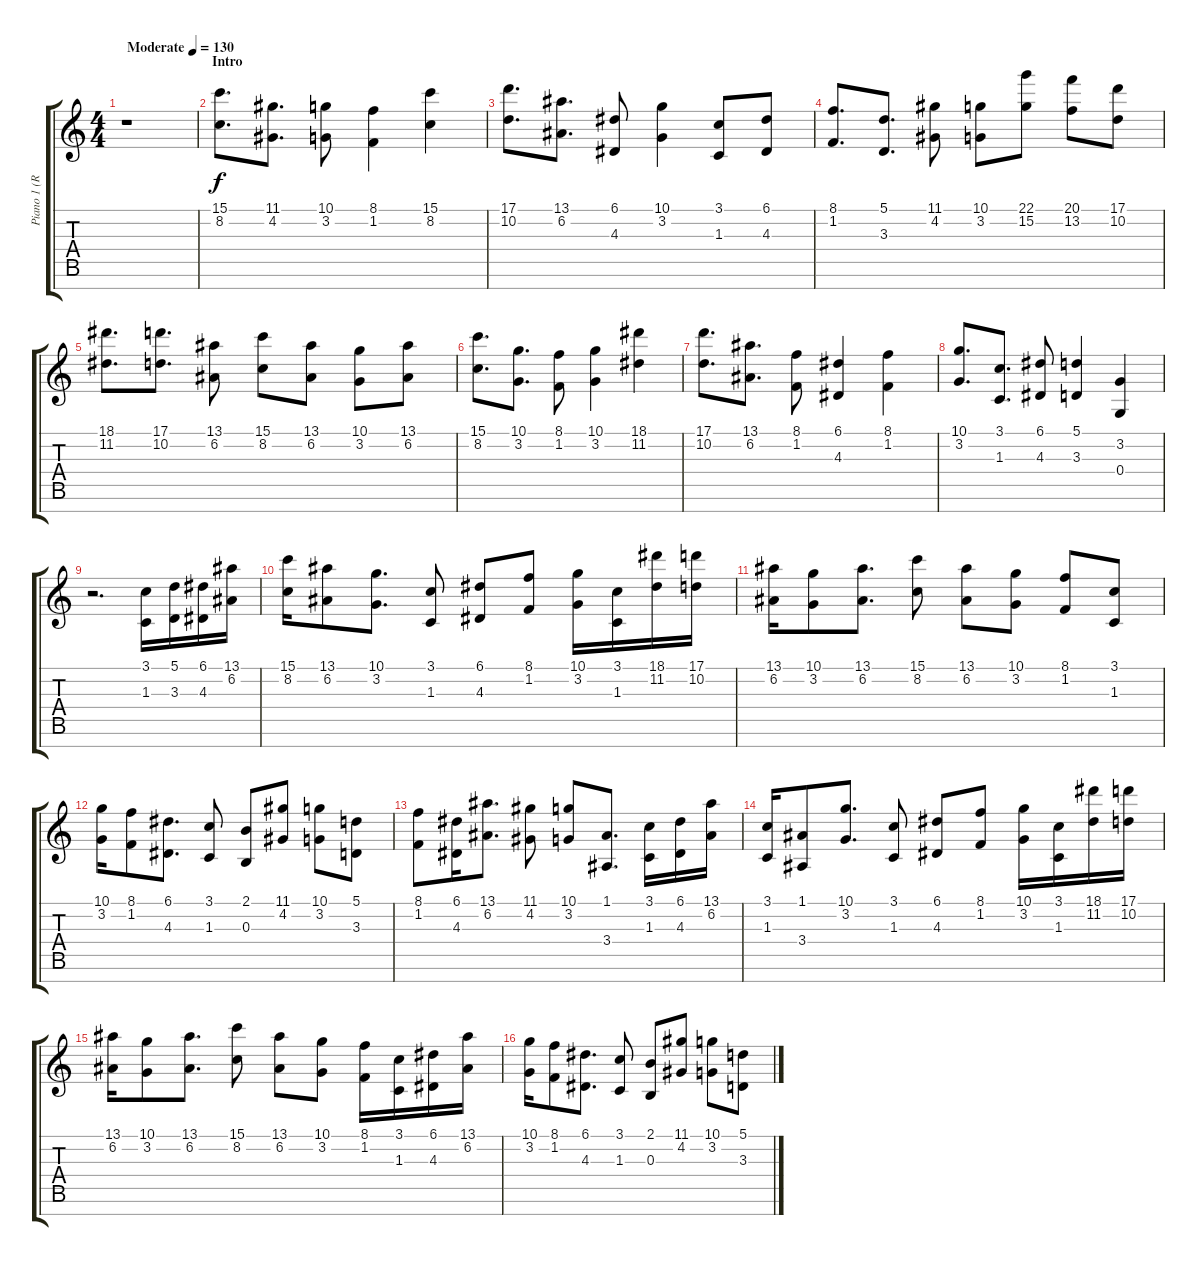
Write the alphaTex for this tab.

\track ("Piano 1 (R)" "Piano 1 (R") {instrument electricgrandpiano}
\staff {score tabs}
\tuning (A4 E4 B3 G3 D3 A2 E2) {hide}
\ts (4 4)
\tempo (130 "Moderate")
\clef g2
\ks c
r.1{dy f instrument electricgrandpiano} |
\section ("" "Intro")
(15.1 8.2).8{d} (11.1 4.2).8{d} (10.1 3.2).8 (8.1 1.2).4 (15.1 8.2).4 |
(17.1 10.2).8{d} (13.1 6.2).8{d} (6.1 4.3).8 (10.1 3.2).4 (3.1 1.3).8 (6.1 4.3).8 |
(8.1 1.2).8{d} (5.1 3.3).8{d} (11.1 4.2).8 (10.1 3.2).8 (22.1 15.2).8 (20.1 13.2).8 (17.1 10.2).8 |
(18.1 11.2).8{d} (17.1 10.2).8{d} (13.1 6.2).8 (15.1 8.2).8 (13.1 6.2).8 (10.1 3.2).8 (13.1 6.2).8 |
(15.1 8.2).8{d} (10.1 3.2).8{d} (8.1 1.2).8 (10.1 3.2).4 (18.1 11.2).4 |
(17.1 10.2).8{d} (13.1 6.2).8{d} (8.1 1.2).8 (6.1 4.3).4 (8.1 1.2).4 |
(10.1 3.2).8{d} (3.1 1.3).8{d} (6.1 4.3).8 (5.1 3.3).4 (3.2 0.4).4 |
r.2{d} (3.1 1.3).16 (5.1 3.3).16 (6.1 4.3).16 (13.1 6.2).16 |
(15.1 8.2).16 (13.1 6.2).8 (10.1 3.2).8{d} (3.1 1.3).8 (6.1 4.3).8 (8.1 1.2).8 (10.1 3.2).16 (3.1 1.3).16 (18.1 11.2).16 (17.1 10.2).16 |
(13.1 6.2).16 (10.1 3.2).8 (13.1 6.2).8{d} (15.1 8.2).8 (13.1 6.2).8 (10.1 3.2).8 (8.1 1.2).8 (3.1 1.3).8 |
(10.1 3.2).16 (8.1 1.2).8 (6.1 4.3).8{d} (3.1 1.3).8 (2.1 0.3).8 (11.1 4.2).8 (10.1 3.2).8 (5.1 3.3).8 |
(8.1 1.2).8 (6.1 4.3).16 (13.1 6.2).8{d} (11.1 4.2).8 (10.1 3.2).8 (1.1 3.4).8{d} (3.1 1.3).16 (6.1 4.3).16 (13.1 6.2).16 |
(3.1 1.3).16 (1.1 3.4).8 (10.1 3.2).8{d} (3.1 1.3).8 (6.1 4.3).8 (8.1 1.2).8 (10.1 3.2).16 (3.1 1.3).16 (18.1 11.2).16 (17.1 10.2).16 |
(13.1 6.2).16 (10.1 3.2).8 (13.1 6.2).8{d} (15.1 8.2).8 (13.1 6.2).8 (10.1 3.2).8 (8.1 1.2).16 (3.1 1.3).16 (6.1 4.3).16 (13.1 6.2).16 |
(10.1 3.2).16 (8.1 1.2).8 (6.1 4.3).8{d} (3.1 1.3).8 (2.1 0.3).8 (11.1 4.2).8 (10.1 3.2).8 (5.1 3.3).8
